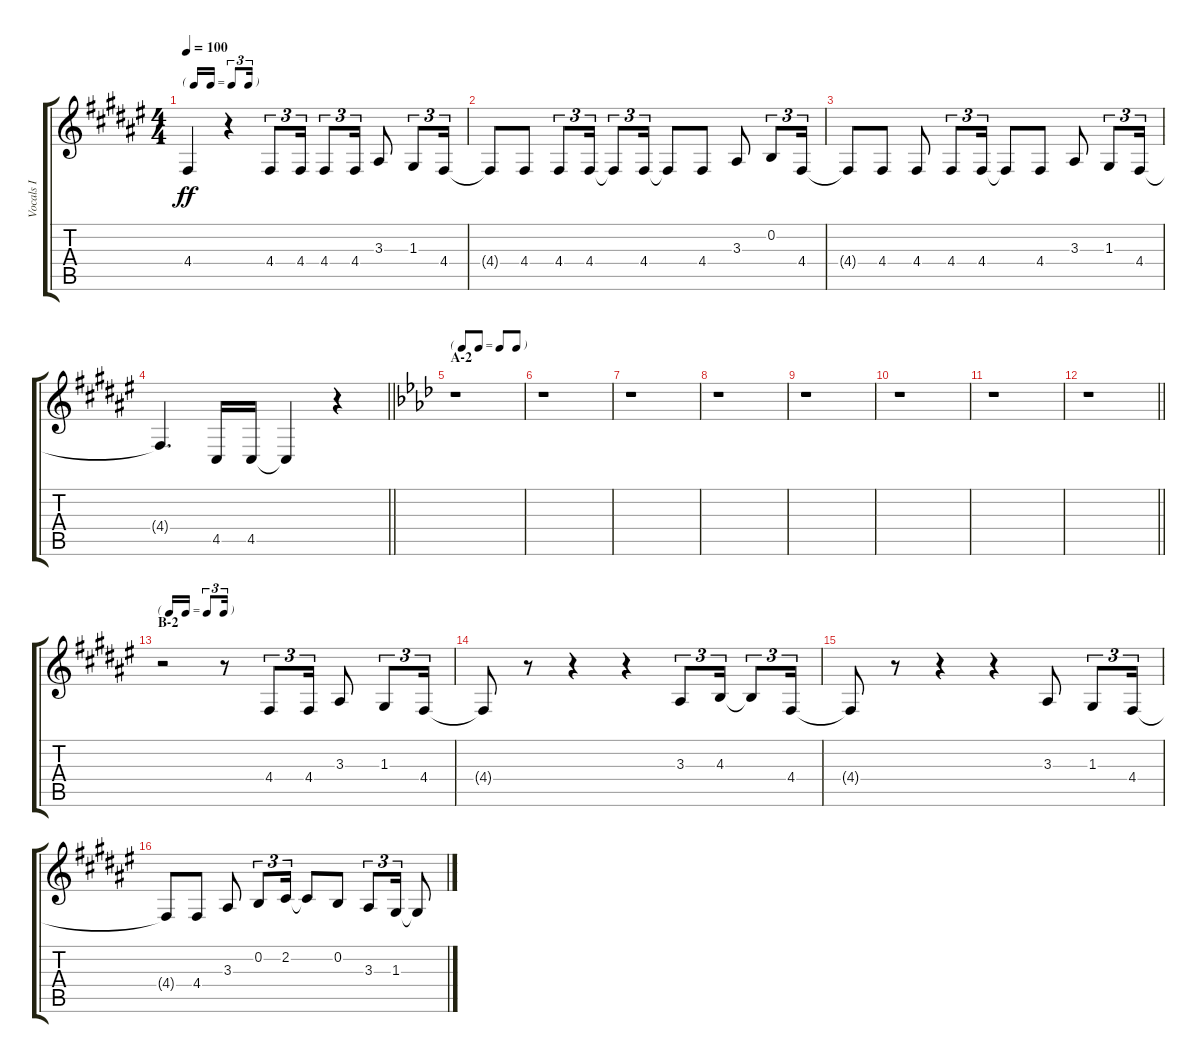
\track ("Vocals I" "Vocals I") {instrument voiceoohs}
\staff {score tabs}
\tuning (E4 B3 G3 D3 A2 E2) {hide}
\ts (4 4)
\tf triplet16th
\tempo 100
\clef g2
\ks f#
4.4.4{dy ff} r.4 4.4.8{tu (3 2)} 4.4.16{tu (3 2)} 4.4.8{tu (3 2)} 4.4.16{tu (3 2)} 3.3.8 1.3.8{tu (3 2)} 4.4.16{tu (3 2)} |
4.4{t}.8 4.4.8 4.4.8{tu (3 2)} 4.4.16{tu (3 2)} 4.4{t}.8{tu (3 2)} 4.4.16{tu (3 2)} 4.4{t}.8 4.4.8 3.3.8 0.2.8{tu (3 2)} 4.4.16{tu (3 2)} |
4.4{t}.8 4.4.8 4.4.8 4.4.8{tu (3 2)} 4.4.16{tu (3 2)} 4.4{t}.8 4.4.8 3.3.8 1.3.8{tu (3 2)} 4.4.16{tu (3 2)} |
\barLineRight lightlight
4.4{t}.4{d} 4.5.16 4.5.16 4.5{t}.4 r.4 |
\tf none
\section ("" "A-2")
\ks fminor
r.1 |
r.1 |
r.1 |
r.1 |
r.1 |
r.1 |
r.1 |
\barLineRight lightlight
r.1 |
\tf triplet16th
\section ("" "B-2")
\ks f#
r.2 r.8 4.4.8{tu (3 2)} 4.4.16{tu (3 2)} 3.3.8 1.3.8{tu (3 2)} 4.4.16{tu (3 2)} |
4.4{t}.8 r.8 r.4 r.4 3.3.8{tu (3 2)} 4.3.16{tu (3 2)} 4.3{t}.8{tu (3 2)} 4.4.16{tu (3 2)} |
4.4{t}.8 r.8 r.4 r.4 3.3.8 1.3.8{tu (3 2)} 4.4.16{tu (3 2)} |
4.4{t}.8 4.4.8 3.3.8 0.2.8{tu (3 2)} 2.2.16{tu (3 2)} 2.2{t}.8 0.2.8 3.3.8{tu (3 2)} 1.3.16{tu (3 2)} 1.3{t}.8
